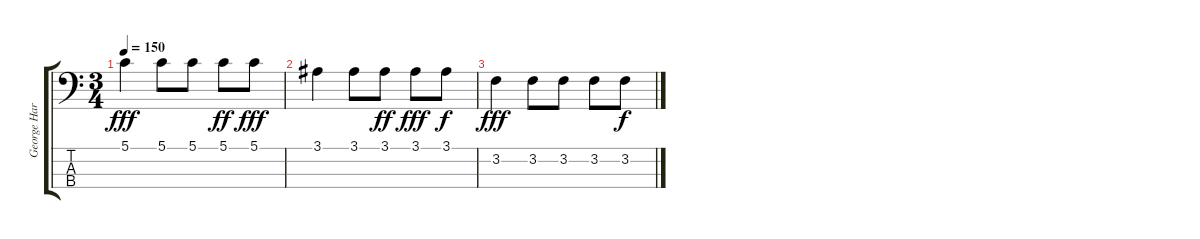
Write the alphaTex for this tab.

\track ("George Harisson (Basse)" "George Har") {instrument electricbassfinger}
\staff {score tabs}
\tuning (G2 D2 A1 E1) {hide}
\ts (3 4)
\tempo 150
\clef f4
\ks c
5.1.4{dy fff} 5.1.8 5.1.8 5.1.8{dy ff} 5.1.8{dy fff} |
3.1.4 3.1.8 3.1.8{dy ff} 3.1.8{dy fff} 3.1.8{dy f} |
3.2.4{dy fff} 3.2.8 3.2.8 3.2.8 3.2.8{dy f}
